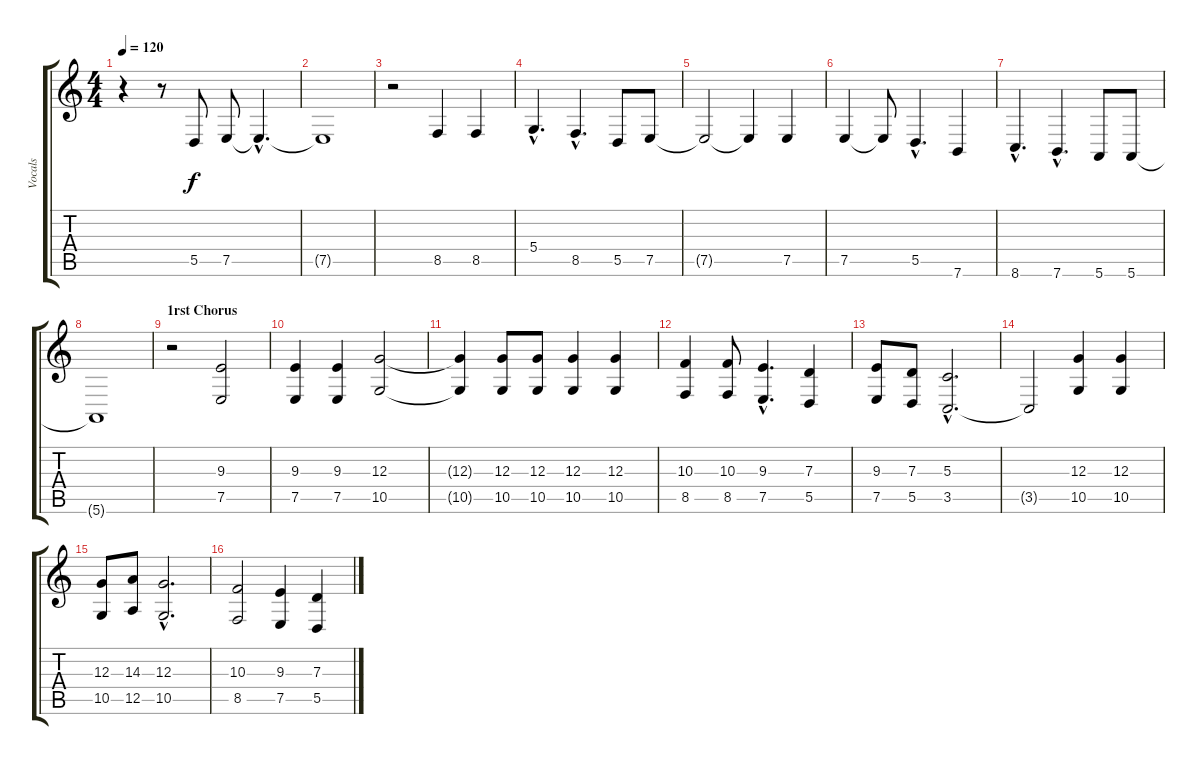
\track ("Vocals" "Vocals") {instrument cello}
\staff {score tabs}
\tuning (E4 B3 G3 D3 A2 E2) {hide}
\ts (4 4)
\tempo 120
\clef g2
\ks c
r.4{dy f} r.8 5.5.8 7.5.8 7.5{hac t}.4{d} |
7.5{t}.1 |
r.2 8.5.4 8.5.4 |
5.4{hac}.4{d} 8.5{hac}.4{d} 5.5.8 7.5.8 |
7.5{t}.2 7.5{t}.4 7.5.4 |
7.5.4 7.5{t}.8 5.5{hac}.4{d} 7.6.4 |
8.6{hac}.4{d} 7.6{hac}.4{d} 5.6.8 5.6.8 |
5.6{t}.1 |
\section ("" "1rst Chorus")
r.2 (9.3 7.5).2 |
(9.3 7.5).4 (9.3 7.5).4 (12.3 10.5).2 |
(12.3{t} 10.5{t}).4 (12.3 10.5).8 (12.3 10.5).8 (12.3 10.5).4 (12.3 10.5).4 |
(10.3 8.5).4 (10.3 8.5).8 (9.3{hac} 7.5{hac}).4{d} (7.3 5.5).4 |
(9.3 7.5).8 (7.3 5.5).8 (5.3{hac} 3.5{hac}).2{d} |
3.5{t}.2 (12.3 10.5).4 (12.3 10.5).4 |
(12.3 10.5).8 (14.3 12.5).8 (12.3{hac} 10.5{hac}).2{d} |
(10.3 8.5).2 (9.3 7.5).4 (7.3 5.5).4
